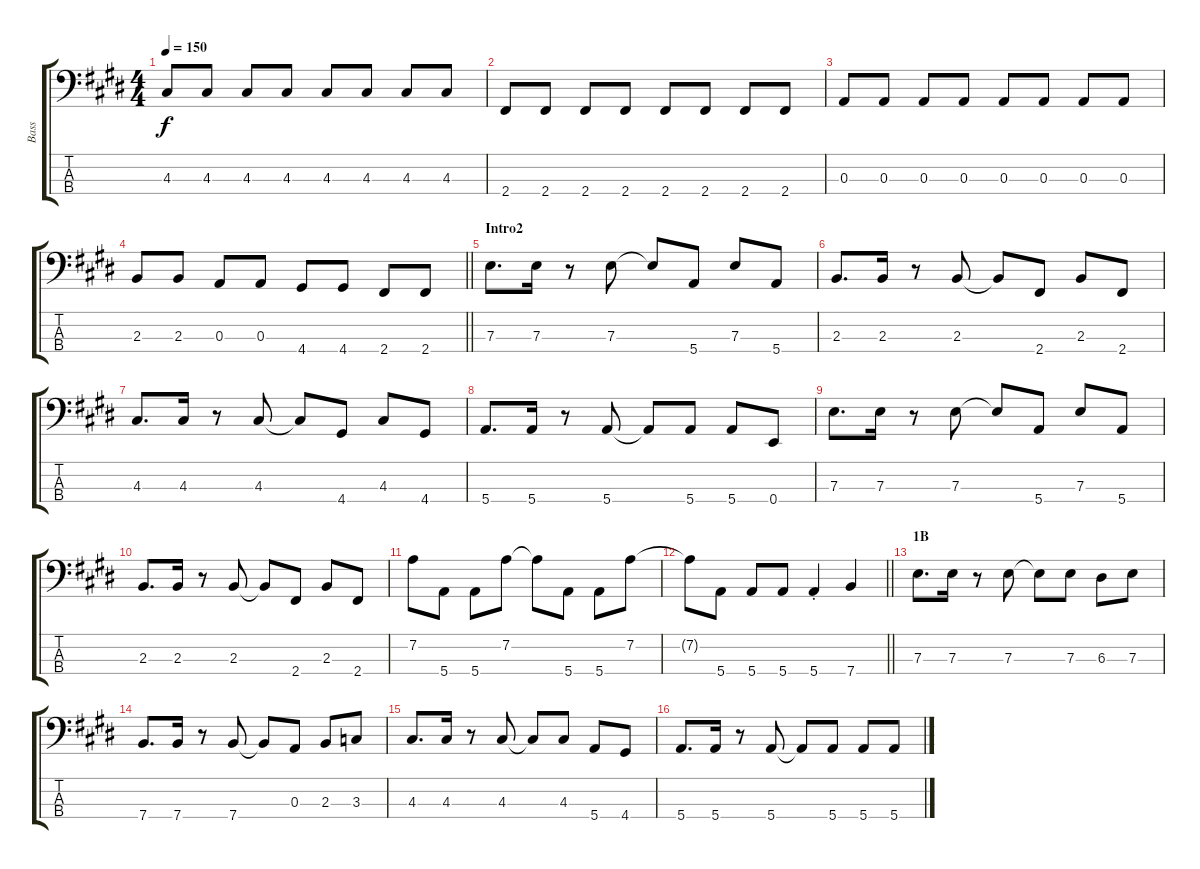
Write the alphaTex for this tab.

\track ("Bass" "Bass") {instrument electricbassfinger}
\staff {score tabs}
\tuning (G2 D2 A1 E1) {hide}
\ts (4 4)
\tempo 150
\clef f4
\ks e
4.3.8{dy f} 4.3.8 4.3.8 4.3.8 4.3.8 4.3.8 4.3.8 4.3.8 |
2.4.8 2.4.8 2.4.8 2.4.8 2.4.8 2.4.8 2.4.8 2.4.8 |
0.3.8 0.3.8 0.3.8 0.3.8 0.3.8 0.3.8 0.3.8 0.3.8 |
\barLineRight lightlight
2.3.8 2.3.8 0.3.8 0.3.8 4.4.8 4.4.8 2.4.8 2.4.8 |
\section ("" "Intro2")
7.3.8{d} 7.3.16 r.8 7.3.8 7.3{t}.8 5.4.8 7.3.8 5.4.8 |
2.3.8{d} 2.3.16 r.8 2.3.8 2.3{t}.8 2.4.8 2.3.8 2.4.8 |
4.3.8{d} 4.3.16 r.8 4.3.8 4.3{t}.8 4.4.8 4.3.8 4.4.8 |
5.4.8{d} 5.4.16 r.8 5.4.8 5.4{t}.8 5.4.8 5.4.8 0.4.8 |
7.3.8{d} 7.3.16 r.8 7.3.8 7.3{t}.8 5.4.8 7.3.8 5.4.8 |
2.3.8{d} 2.3.16 r.8 2.3.8 2.3{t}.8 2.4.8 2.3.8 2.4.8 |
7.2.8 5.4.8 5.4.8 7.2.8 7.2{t}.8 5.4.8 5.4.8 7.2.8 |
\barLineRight lightlight
7.2{t}.8 5.4.8 5.4.8 5.4.8 5.4{st}.4 7.4.4 |
\section ("" "1B")
7.3.8{d} 7.3.16 r.8 7.3.8 7.3{t}.8 7.3.8 6.3.8 7.3.8 |
7.4.8{d} 7.4.16 r.8 7.4.8 7.4{t}.8 0.3.8 2.3.8 3.3.8 |
4.3.8{d} 4.3.16 r.8 4.3.8 4.3{t}.8 4.3.8 5.4.8 4.4.8 |
5.4.8{d} 5.4.16 r.8 5.4.8 5.4{t}.8 5.4.8 5.4.8 5.4.8
